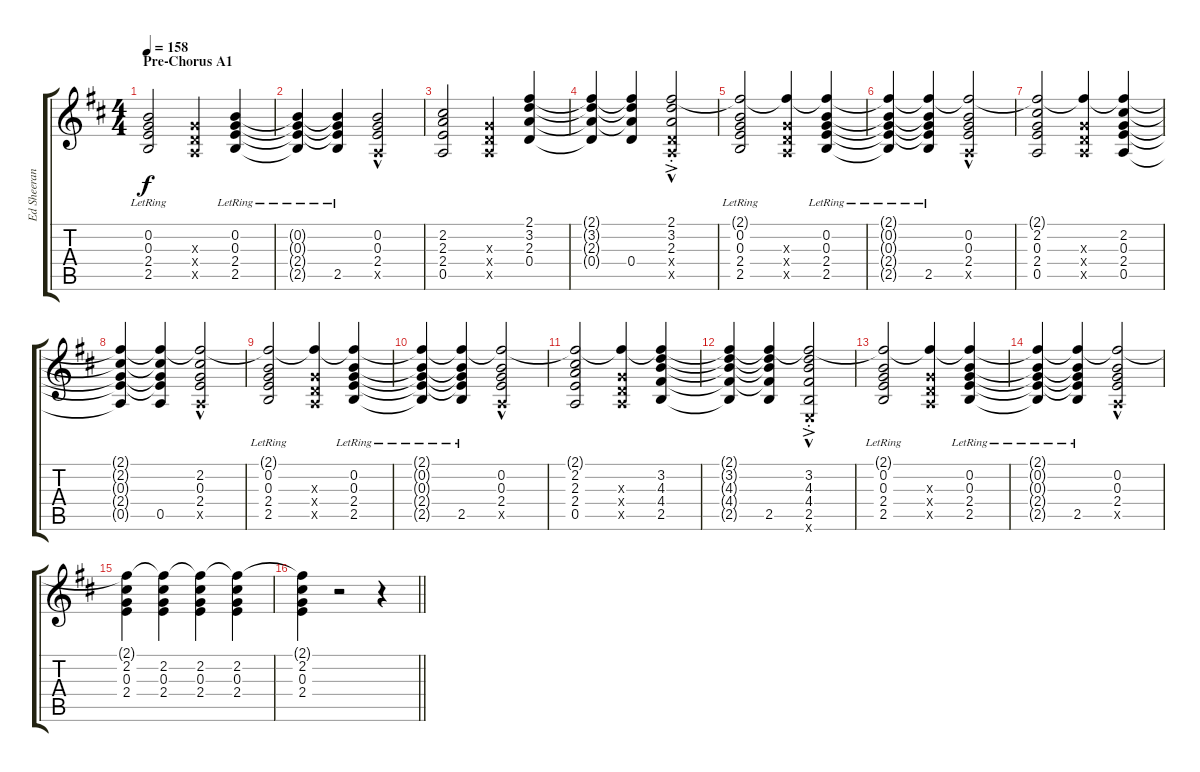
\track ("Ed Sheeran Acoustic Guitar" "Ed Sheeran") {instrument acousticguitarsteel}
\staff {score tabs}
\tuning (E4 B3 G3 D3 A2 E2) {hide}
\ts (4 4)
\section ("" "Pre-Chorus A1")
\tempo 158
\clef g2
\ks d
(0.2{lr} 0.3{lr} 2.4{lr} 2.5{lr}).2{dy f} (0.3{x} 0.4{x} 0.5{x}).4 (0.2{lr} 0.3{lr} 2.4{lr} 2.5{lr}).4 |
(0.2{lr t} 0.3{lr t} 2.4{lr t} 2.5{lr t}).4 (0.2{lr t} 0.3{lr t} 2.4{lr t} 2.5).4 (0.2 0.3 2.4 0.5{hac x}).2 |
(2.2 2.3 2.4 0.5).2 (0.3{x} 0.4{x} 0.5{x}).4 (2.1 3.2 2.3 0.4).4 |
(2.1{t} 3.2{t} 2.3{t} 0.4{t}).4 (2.1{t} 3.2{t} 2.3{t} 0.4).4 (2.1{ac st} 3.2{ac st} 2.3{ac st} 0.4{hac x} 0.5{hac x}).2 |
(2.1{t} 0.2{lr} 0.3{lr} 2.4{lr} 2.5{lr}).2 (2.1{t} 0.3{x} 0.4{x} 0.5{x}).4 (2.1{t} 0.2{lr} 0.3{lr} 2.4{lr} 2.5{lr}).4 |
(2.1{t} 0.2{lr t} 0.3{lr t} 2.4{lr t} 2.5{lr t}).4 (2.1{t} 0.2{lr t} 0.3{lr t} 2.4{lr t} 2.5).4 (2.1{t} 0.2 0.3 2.4 0.5{hac x}).2 |
(2.1{t} 2.2 0.3 2.4 0.5).2 (2.1{t} 0.3{x} 0.4{x} 0.5{x}).4 (2.1{t} 2.2 0.3 2.4 0.5).4 |
(2.1{t} 2.2{t} 0.3{t} 2.4{t} 0.5{t}).4 (2.1{t} 2.2{t} 0.3{t} 2.4{t} 0.5).4 (2.1{t} 2.2 0.3 2.4 0.5{hac x}).2 |
(2.1{t} 0.2{lr} 0.3{lr} 2.4{lr} 2.5{lr}).2 (2.1{t} 0.3{x} 0.4{x} 0.5{x}).4 (2.1{t} 0.2{lr} 0.3{lr} 2.4{lr} 2.5{lr}).4 |
(2.1{t} 0.2{lr t} 0.3{lr t} 2.4{lr t} 2.5{lr t}).4 (2.1{t} 0.2{lr t} 0.3{lr t} 2.4{lr t} 2.5).4 (2.1{t} 0.2 0.3 2.4 0.5{hac x}).2 |
(2.1{t} 2.2 2.3 2.4 0.5).2 (2.1{t} 0.3{x} 0.4{x} 0.5{x}).4 (2.1{t} 3.2 4.3 4.4 2.5).4 |
(2.1{t} 3.2{t} 4.3{t} 4.4{t} 2.5{t}).4 (2.1{t} 3.2{t} 4.3{t} 4.4{t} 2.5).4 (2.1{t} 3.2{ac st} 4.3{ac st} 4.4{ac st} 2.5{ac st} 0.6{hac x}).2 |
(2.1{t} 0.2{lr} 0.3{lr} 2.4{lr} 2.5{lr}).2 (2.1{t} 0.3{x} 0.4{x} 0.5{x}).4 (2.1{t} 0.2{lr} 0.3{lr} 2.4{lr} 2.5{lr}).4 |
(2.1{t} 0.2{lr t} 0.3{lr t} 2.4{lr t} 2.5{lr t}).4 (2.1{t} 0.2{lr t} 0.3{lr t} 2.4{lr t} 2.5).4 (2.1{t} 0.2 0.3 2.4 0.5{hac x}).2 |
(2.1{t} 2.2 0.3 2.4).4 (2.1{t} 2.2 0.3 2.4).4 (2.1{t} 2.2 0.3 2.4).4 (2.1{t} 2.2 0.3 2.4).4 |
\barLineRight lightlight
(2.1{t} 2.2 0.3 2.4).4 r.2 r.4
